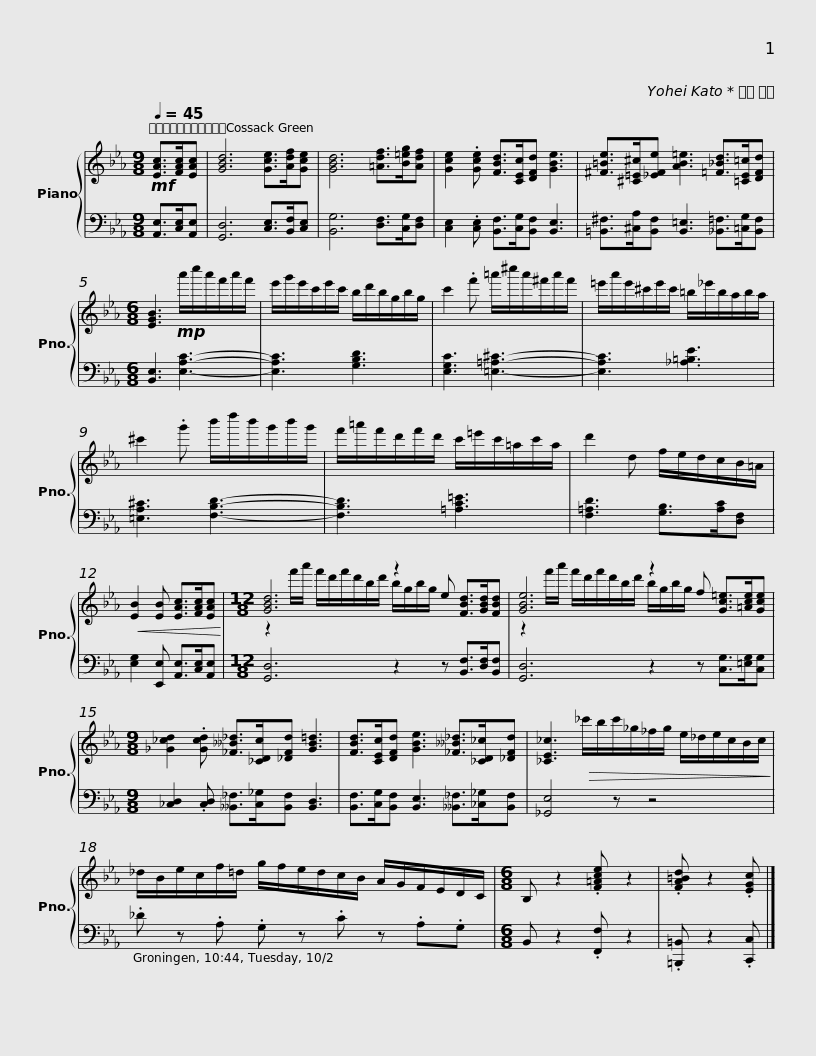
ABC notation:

X:1
%%score { ( 1 3 ) | 2 }
L:1/8
Q:1/4=45
M:9/8
I:linebreak $
K:Eb
V:1 treble
V:3 treble
V:2 bass
V:1
!mf! [EAc]>[FAc][EAc] | [GBd]6 [Gce]>[Adf][Gce] | [GBd]6 [=Adf]>[B=eg][Adf] | [Gce]2 .[Gce] [FBd]>[CEc][DFd] [GBe]3 | [^F=Be]>[^C=E^c][_EFe] [AB=e]3 [=F_Bd]>[=CE=c][DFd] |$ %5
[M:6/8] [EGB]3!mp! a'/c''/a'/f'/a'/f'/ | e'/g'/e'/c'/e'/c'/ b/d'/b/g/b/g/ | c'2 .f' =a'/^c''/a'/^f'/a'/f'/ |$ =e'/a'/e'/^c'/e'/c'/ =b/_e'/b/a/b/a/ | ^c'2 .g' b'/d''/b'/g'/b'/g'/ |$ %10
 f'/=a'/f'/d'/f'/d'/ c'/=e'/c'/=a/c'/a/ | d'2 d f/e/d/c/B/=A/ |!<(! [EB]2 [EB] [EAc]>[FAc][EAc]!<)! |$[M:12/8] [GBd]6 z2 e [FBd]>[GBd][FBd] |$ [GBe]6 z2 f [Gc=e]>[=Ace][Gce] | %15
[M:9/8] [_G_cd]2 .[Gcd] [_F__B_d]>[_CDc][_DFd] [GB=d]3 |$ [FBd]>[CEc][DFd] [GBe]3 [_F__B_d]>[_CD_c][_DFd] | [_CE_c]3!>(! _c'/b/c'/_g/_f/g/ e/_d/e/c/B/c/!>)! |$ _d/B/e/c/f/=d/ g/f/e/d/c/B/ A/G/F/E/D/C/ |[M:6/8] B, z2 .[F=Ace] z2 | %20
 .[FA=Bd] z2 .[EGc] |] %21
V:2
 [A,,E,]>[C,E,][A,,E,] | [G,,D,]6 [C,E,]>[B,,F,][C,E,] | [B,,G,]6 [D,F,]>[C,G,][D,F,] | [C,E,]2 .[C,E,] [B,,F,]>[C,G,][B,,F,] [B,,E,]3 | [=B,,^F,]>[^C,A,][B,,F,] [B,,=E,]3 [_B,,=F,]>[=C,G,][B,,F,] |$ %5
[M:6/8] [B,,E,]3 [E,A,C]3- | [E,A,C]3 [G,B,D]3 | [E,G,C]3 [=E,=A,^C]3- |$ [E,A,C]3 [_A,=B,E]3 | [=E,A,^C]3 [F,B,D]3- |$ %10
 [F,B,D]3 [=A,C=E]3 | [F,=A,D]3 [G,B,]>[A,C][D,F,] | [E,G,]2 [E,,E,] [A,,E,]>[C,E,][A,,E,] |$[M:12/8] [G,,D,]6 z2 z [B,,F,]>[D,F,][B,,F,] |$ [G,,D,]6 z2 z [C,G,]>[=E,G,][C,G,] | %15
[M:9/8] [_C,D,]2 .[C,D,] [__B,,_F,]>[C,_G,][B,,F,] [B,,D,]3 |$ [B,,F,]>[C,G,][B,,F,] [B,,E,]3 [__B,,_F,]>[_C,_G,][B,,F,] | [_G,,E,]4 z z4 |$ ._D z .A, .G, z .C z .A,.G, |[M:6/8] B,, z2 .[F,,F,] z2 | %20
 .[=B,,,=B,,] z2 .[C,,C,] |] %21
V:3
 x3 | x9 | x9 | x9 | x9 |$ %5
[M:6/8] x6 | x6 | x6 |$ x6 | x6 |$ %10
 x6 | x6 | x6 |$[M:12/8] z2 f'/a'/ f'/d'/f'/d'/b/d'/ b/g/b/g/ x4 |$ z2 f'/a'/ f'/d'/f'/d'/b/d'/ b/g/b/g/ x4 | %15
[M:9/8] x9 |$ x9 | x9 |$ x9 |[M:6/8] x6 | %20
 x4 |] %21
